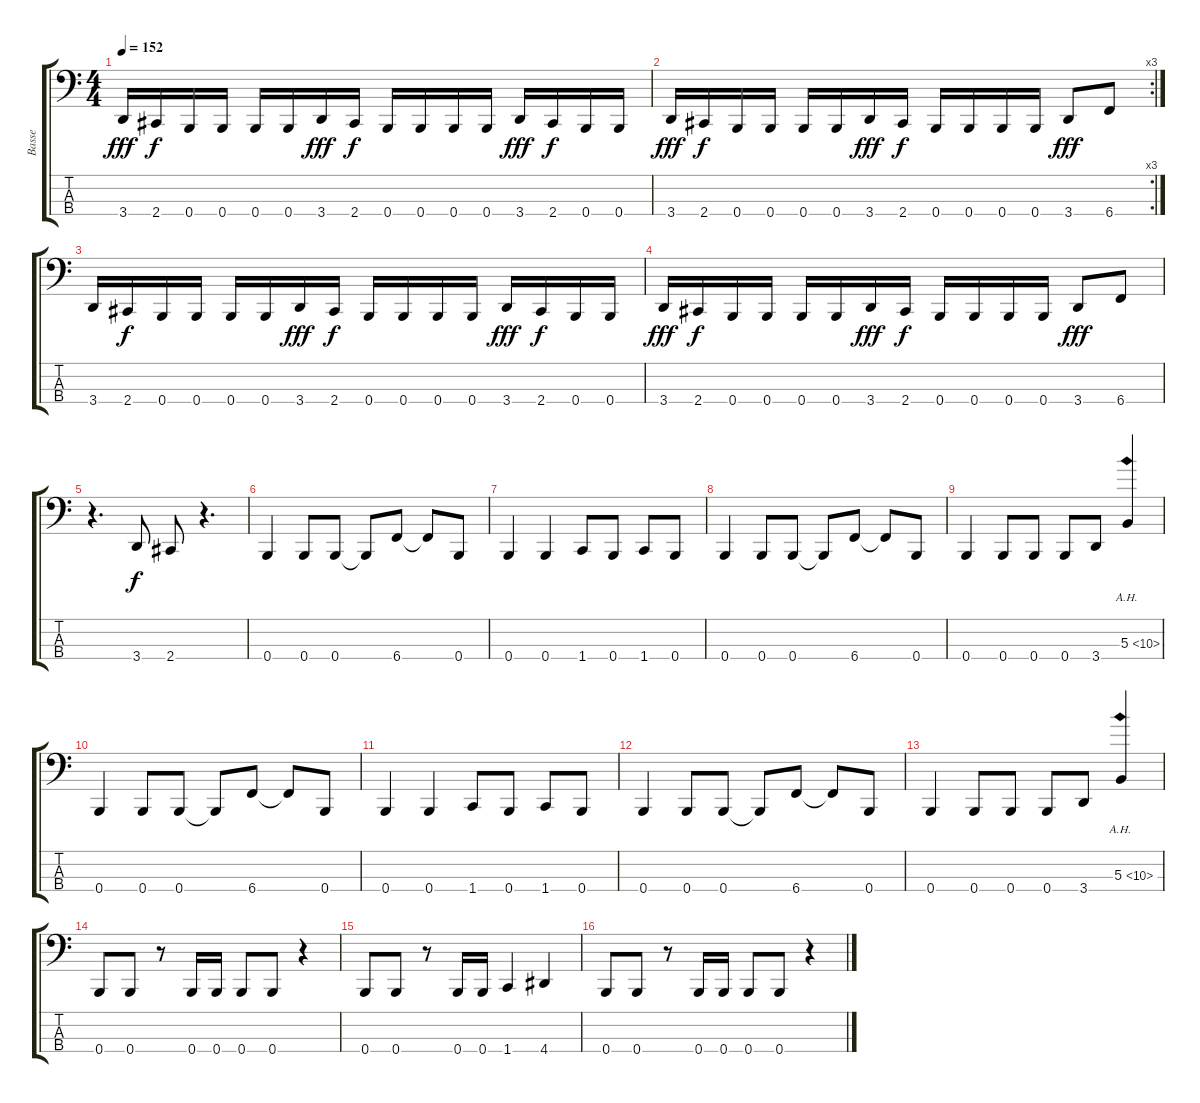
\track ("Basse" "Basse") {instrument slapbass1}
\staff {score tabs}
\tuning (E2 B1 Gb1 B0) {hide}
\ts (4 4)
\tempo 152
\clef f4
\ks c
3.4.16{dy fff volume 7 instrument electricbasspick} 2.4.16{dy f} 0.4.16 0.4.16 0.4.16 0.4.16 3.4.16{dy fff} 2.4.16{dy f} 0.4.16 0.4.16 0.4.16 0.4.16 3.4.16{dy fff} 2.4.16{dy f} 0.4.16 0.4.16 |
\rc 3
3.4.16{dy fff} 2.4.16{dy f} 0.4.16 0.4.16 0.4.16 0.4.16 3.4.16{dy fff} 2.4.16{dy f} 0.4.16 0.4.16 0.4.16 0.4.16 3.4.8{dy fff} 6.4.8 |
3.4.16 2.4.16{dy f} 0.4.16 0.4.16 0.4.16 0.4.16 3.4.16{dy fff} 2.4.16{dy f} 0.4.16 0.4.16 0.4.16 0.4.16 3.4.16{dy fff} 2.4.16{dy f} 0.4.16 0.4.16 |
3.4.16{dy fff} 2.4.16{dy f} 0.4.16 0.4.16 0.4.16 0.4.16 3.4.16{dy fff} 2.4.16{dy f} 0.4.16 0.4.16 0.4.16 0.4.16 3.4.8{dy fff} 6.4.8 |
r.4{d} 3.4.8{dy f volume 9 instrument slapbass1} 2.4.8 r.4{d} |
0.4.4{volume 8 instrument slapbass1} 0.4.8 0.4.8 0.4{t}.8 6.4.8 6.4{t}.8 0.4.8 |
0.4.4 0.4.4 1.4.8 0.4.8 1.4.8 0.4.8 |
0.4.4 0.4.8 0.4.8 0.4{t}.8 6.4.8 6.4{t}.8 0.4.8 |
0.4.4 0.4.8 0.4.8 0.4.8 3.4.8 5.3{ah 5}.4 |
0.4.4{volume 8 instrument slapbass1} 0.4.8 0.4.8 0.4{t}.8 6.4.8 6.4{t}.8 0.4.8 |
0.4.4 0.4.4 1.4.8 0.4.8 1.4.8 0.4.8 |
0.4.4 0.4.8 0.4.8 0.4{t}.8 6.4.8 6.4{t}.8 0.4.8 |
0.4.4 0.4.8 0.4.8 0.4.8 3.4.8 5.3{ah 5}.4 |
0.4.8 0.4.8 r.8 0.4.16 0.4.16 0.4.8 0.4.8 r.4 |
0.4.8 0.4.8 r.8 0.4.16 0.4.16 1.4.4 4.4.4 |
0.4.8 0.4.8 r.8 0.4.16 0.4.16 0.4.8 0.4.8 r.4
